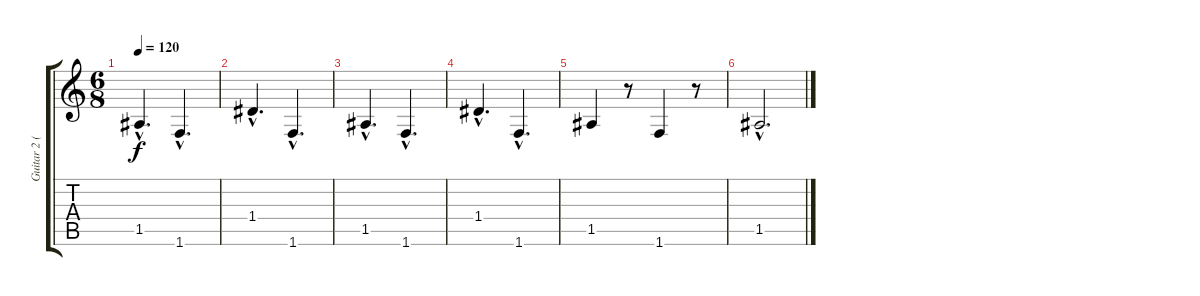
\track ("Guitar 2 (Bass)" "Guitar 2 (") {instrument acousticguitarnylon}
\staff {score tabs}
\tuning (E4 B3 G3 D3 A2 E2) {hide}
\ts (6 8)
\tempo 120
\clef g2
\ks c
1.5{hac}.4{d dy f} 1.6{hac}.4{d} |
1.4{hac}.4{d} 1.6{hac}.4{d} |
1.5{hac}.4{d} 1.6{hac}.4{d} |
1.4{hac}.4{d} 1.6{hac}.4{d} |
1.5.4 r.8 1.6.4 r.8 |
1.5{hac}.2{d}
